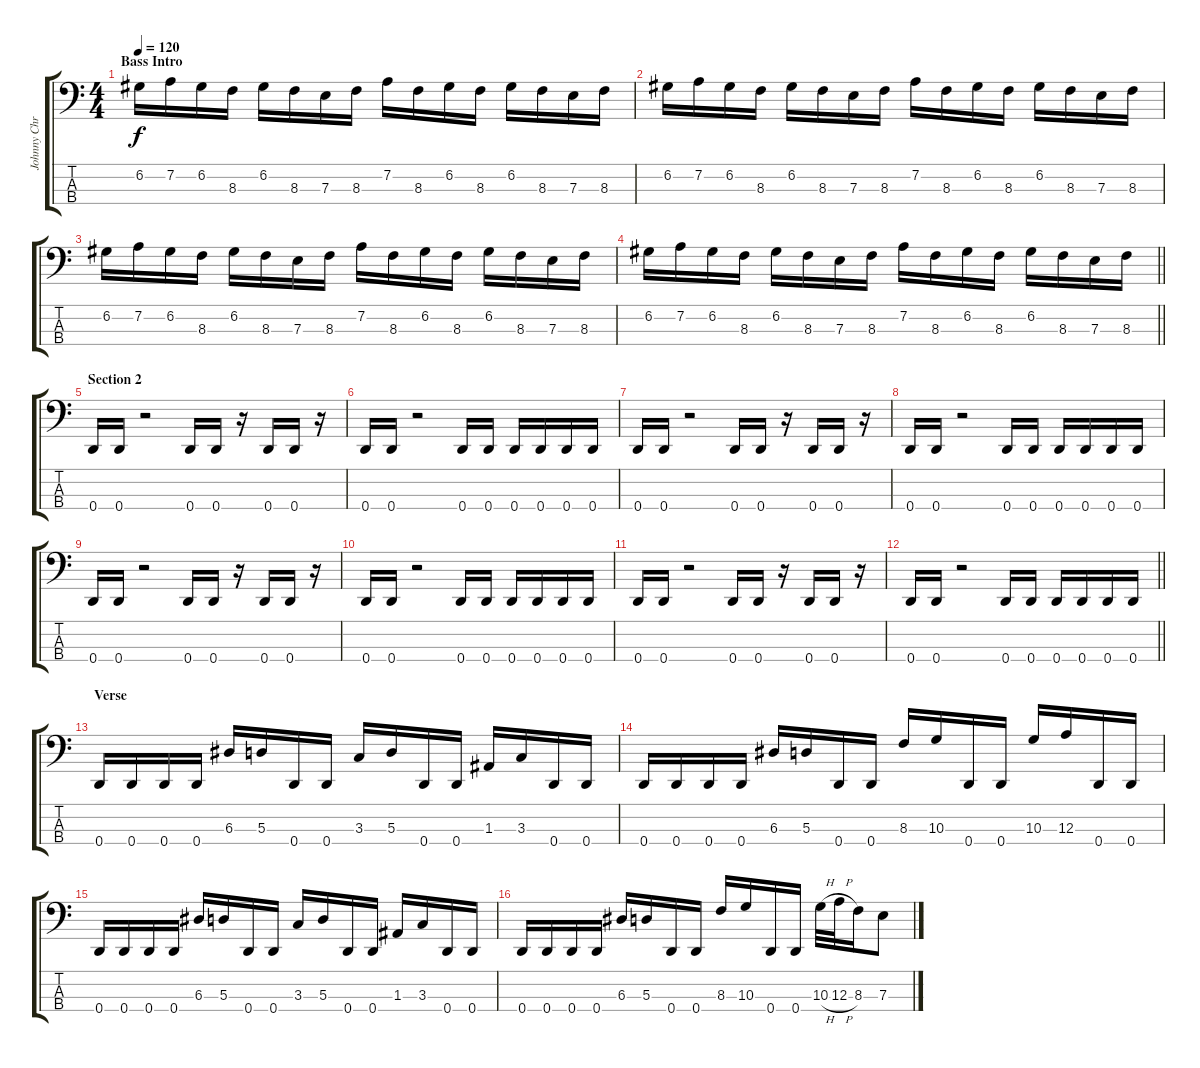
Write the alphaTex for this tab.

\track ("Johnny Christ" "Johnny Chr") {instrument electricbasspick}
\staff {score tabs}
\tuning (G2 D2 A1 D1) {hide}
\ts (4 4)
\section ("" "Bass Intro")
\tempo 120
\clef f4
\ks c
6.2.16{dy f volume 16 instrument electricbasspick} 7.2.16 6.2.16 8.3.16 6.2.16 8.3.16 7.3.16 8.3.16 7.2.16 8.3.16 6.2.16 8.3.16 6.2.16 8.3.16 7.3.16 8.3.16 |
6.2.16 7.2.16 6.2.16 8.3.16 6.2.16 8.3.16 7.3.16 8.3.16 7.2.16 8.3.16 6.2.16 8.3.16 6.2.16 8.3.16 7.3.16 8.3.16 |
6.2.16 7.2.16 6.2.16 8.3.16 6.2.16 8.3.16 7.3.16 8.3.16 7.2.16 8.3.16 6.2.16 8.3.16 6.2.16 8.3.16 7.3.16 8.3.16 |
\barLineRight lightlight
6.2.16 7.2.16 6.2.16 8.3.16 6.2.16 8.3.16 7.3.16 8.3.16 7.2.16 8.3.16 6.2.16 8.3.16 6.2.16 8.3.16 7.3.16 8.3.16 |
\section ("" "Section 2")
0.4.16 0.4.16 r.2 0.4.16 0.4.16 r.16 0.4.16 0.4.16 r.16 |
0.4.16 0.4.16 r.2 0.4.16 0.4.16 0.4.16 0.4.16 0.4.16 0.4.16 |
0.4.16 0.4.16 r.2 0.4.16 0.4.16 r.16 0.4.16 0.4.16 r.16 |
0.4.16 0.4.16 r.2 0.4.16 0.4.16 0.4.16 0.4.16 0.4.16 0.4.16 |
0.4.16 0.4.16 r.2 0.4.16 0.4.16 r.16 0.4.16 0.4.16 r.16 |
0.4.16 0.4.16 r.2 0.4.16 0.4.16 0.4.16 0.4.16 0.4.16 0.4.16 |
0.4.16 0.4.16 r.2 0.4.16 0.4.16 r.16 0.4.16 0.4.16 r.16 |
\barLineRight lightlight
0.4.16 0.4.16 r.2 0.4.16 0.4.16 0.4.16 0.4.16 0.4.16 0.4.16 |
\section ("" "Verse")
0.4.16 0.4.16 0.4.16 0.4.16 6.3.16 5.3.16 0.4.16 0.4.16 3.3.16 5.3.16 0.4.16 0.4.16 1.3.16 3.3.16 0.4.16 0.4.16 |
0.4.16 0.4.16 0.4.16 0.4.16 6.3.16 5.3.16 0.4.16 0.4.16 8.3.16 10.3.16 0.4.16 0.4.16 10.3.16 12.3.16 0.4.16 0.4.16 |
0.4.16 0.4.16 0.4.16 0.4.16 6.3.16 5.3.16 0.4.16 0.4.16 3.3.16 5.3.16 0.4.16 0.4.16 1.3.16 3.3.16 0.4.16 0.4.16 |
0.4.16 0.4.16 0.4.16 0.4.16 6.3.16 5.3.16 0.4.16 0.4.16 8.3.16 10.3.16 0.4.16 0.4.16 10.3{h}.32 12.3{h}.32 8.3.16 7.3.8
